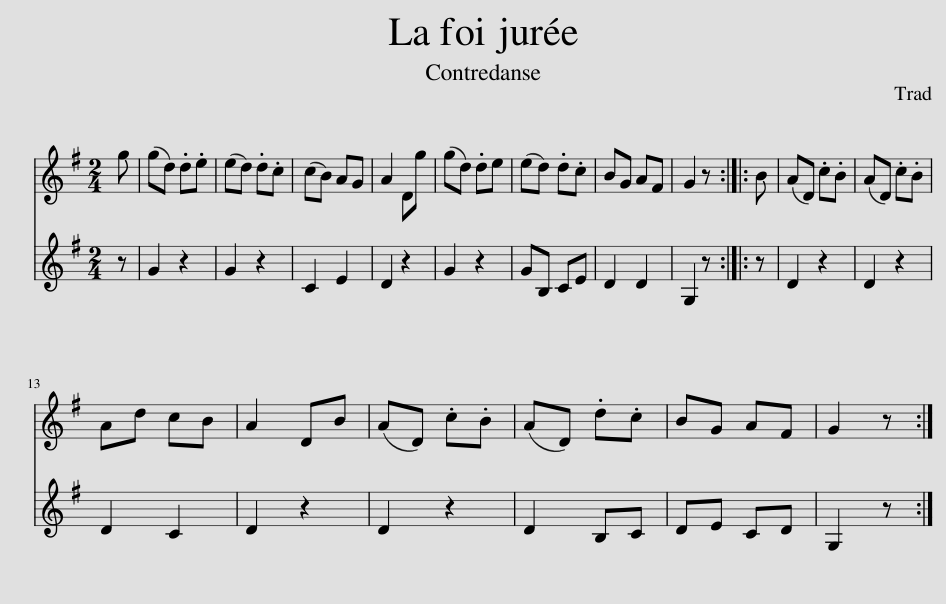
X:1
%%score 1 2
L:1/8
M:2/4
I:linebreak $
K:G
V:1 treble
V:2 treble
V:1
 g | (gd) .d.e | (ed) .d.c | (cB) AG | A2 Dg | %5
 (gd) .de | (ed) .d.c | BG AF | G2 z :: B | %10
 (AD) .c.B | (AD) .c.B |$ Ad cB | A2 DB | (AD) .c.B | %15
 (AD) .d.c | BG AF | G2 z :| %18
V:2
 z | G2 z2 | G2 z2 | C2 E2 | D2 z2 | %5
 G2 z2 | GB, CE | D2 D2 | G,2 z :: z | %10
 D2 z2 | D2 z2 |$ D2 C2 | D2 z2 | D2 z2 | %15
 D2 B,C | DE CD | G,2 z :| %18
